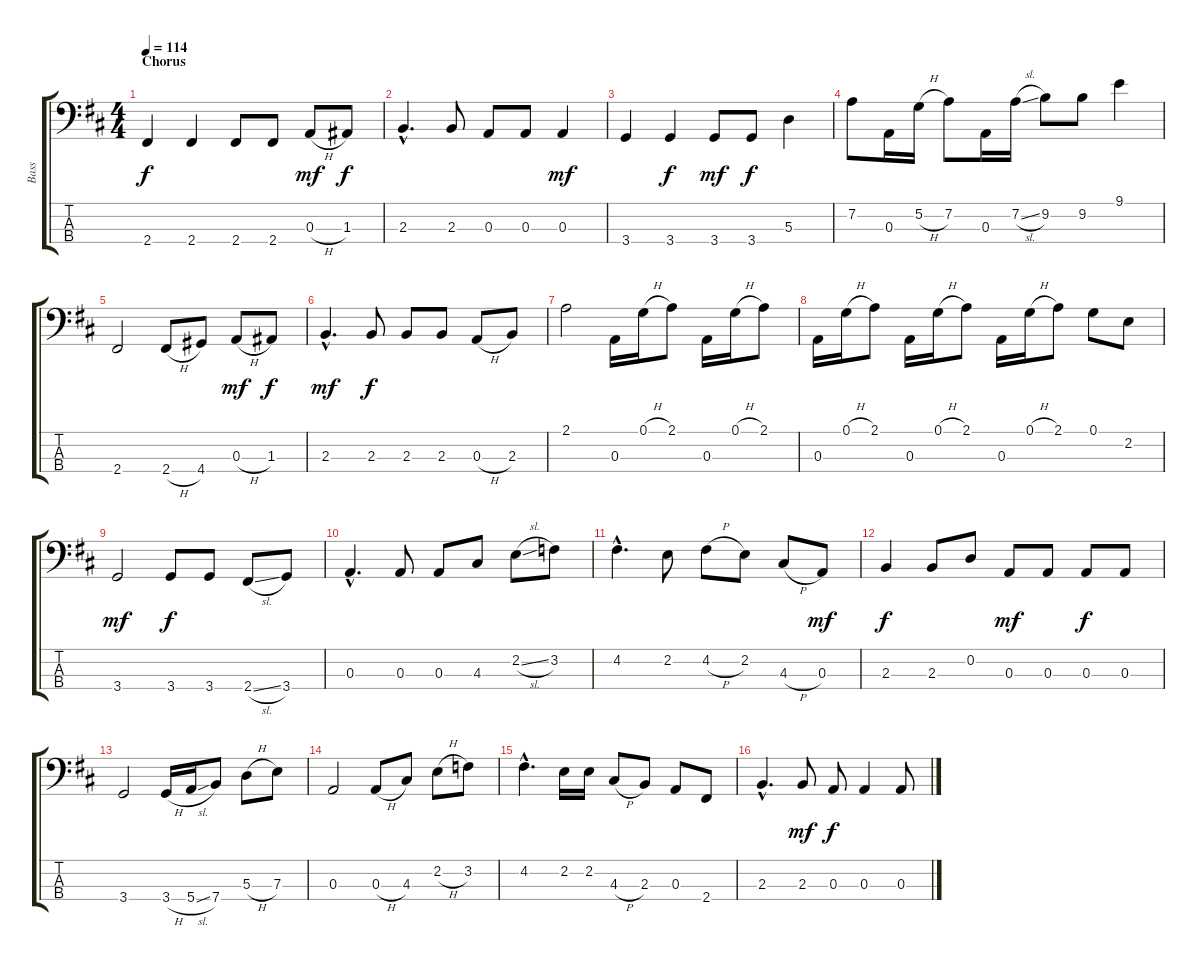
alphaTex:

\track ("Bass" "Bass") {instrument electricbassfinger}
\staff {score tabs}
\tuning (G2 D2 A1 E1) {hide}
\ts (4 4)
\section ("" "Chorus")
\tempo 114
\clef f4
\ks d
2.4.4{dy f} 2.4.4 2.4.8 2.4.8 0.3{h}.8{dy mf} 1.3.8{dy f} |
2.3{hac}.4{d} 2.3.8 0.3.8 0.3.8 0.3.4{dy mf} |
3.4.4 3.4.4{dy f} 3.4.8{dy mf} 3.4.8{dy f} 5.3.4 |
7.2.8 0.3.16 5.2{h}.16 7.2.8 0.3.16 7.2{sl}.16 9.2.8 9.2.8 9.1.4 |
2.4.2 2.4{h}.8 4.4.8 0.3{h}.8{dy mf} 1.3.8{dy f} |
2.3{hac}.4{d dy mf} 2.3.8{dy f} 2.3.8 2.3.8 0.3{h}.8 2.3.8 |
2.1.2 0.3.16 0.1{h}.16 2.1.8 0.3.16 0.1{h}.16 2.1.8 |
0.3.16 0.1{h}.16 2.1.8 0.3.16 0.1{h}.16 2.1.8 0.3.16 0.1{h}.16 2.1.8 0.1.8 2.2.8 |
3.4.2{dy mf} 3.4.8{dy f} 3.4.8 2.4{sl}.8 3.4.8 |
0.3{hac}.4{d} 0.3.8 0.3.8 4.3.8 2.2{sl}.8 3.2.8 |
4.2{hac}.4{d} 2.2.8 4.2{h}.8 2.2.8 4.3{h}.8 0.3.8{dy mf} |
2.3.4{dy f} 2.3.8 0.2.8 0.3.8{dy mf} 0.3.8 0.3.8{dy f} 0.3.8 |
3.4.2 3.4{h}.16 5.4{sl}.16 7.4.8 5.3{h}.8 7.3.8 |
0.3.2 0.3{h}.8 4.3.8 2.2{h}.8 3.2.8 |
4.2{hac}.4{d} 2.2.16 2.2.16 4.3{h}.8 2.3.8 0.3.8 2.4.8 |
2.3{hac}.4{d} 2.3.8{dy mf} 0.3.8{dy f} 0.3.4 0.3.8
